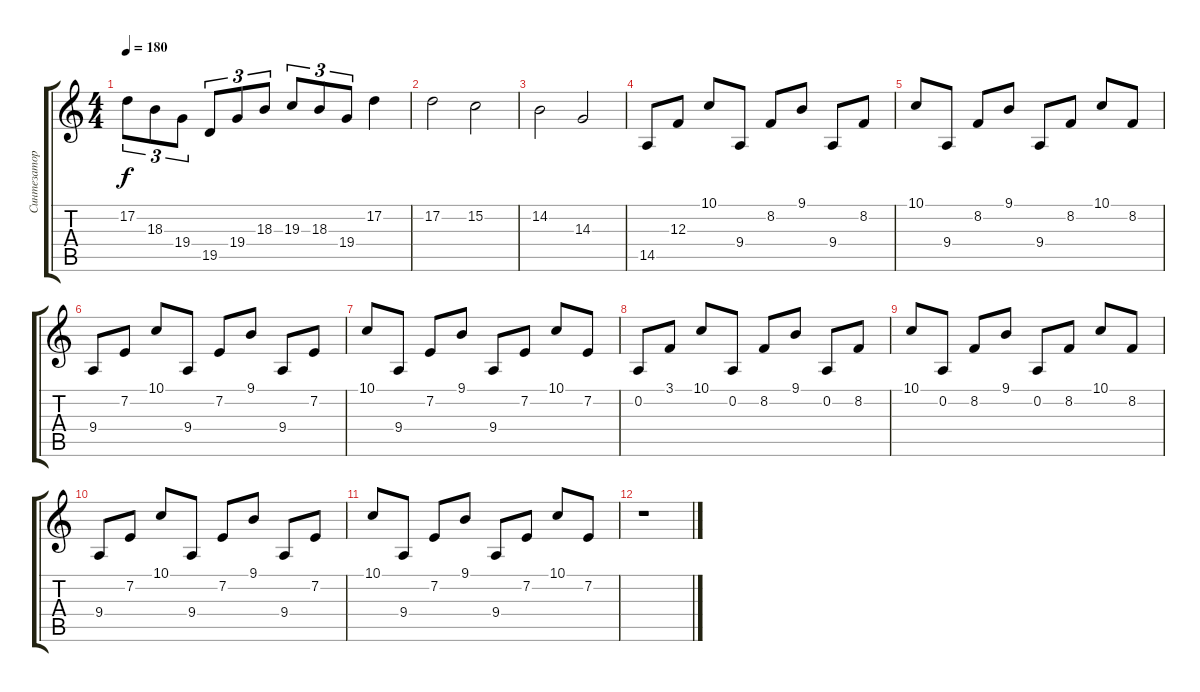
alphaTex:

\track ("Синтезатор" "Синтезатор") {instrument choiraahs}
\staff {score tabs}
\tuning (D4 A3 F3 C3 G2 D2) {hide}
\ts (4 4)
\tempo 180
\clef g2
\ks c
17.2.8{tu (3 2) dy f} 18.3.8{tu (3 2)} 19.4.8{tu (3 2)} 19.5.8{tu (3 2)} 19.4.8{tu (3 2)} 18.3.8{tu (3 2)} 19.3.8{tu (3 2)} 18.3.8{tu (3 2)} 19.4.8{tu (3 2)} 17.2.4 |
17.2.2 15.2.2 |
14.2.2 14.3.2 |
14.5.8 12.3.8 10.1.8 9.4.8 8.2.8 9.1.8 9.4.8 8.2.8 |
10.1.8 9.4.8 8.2.8 9.1.8 9.4.8 8.2.8 10.1.8 8.2.8 |
9.4.8 7.2.8 10.1.8 9.4.8 7.2.8 9.1.8 9.4.8 7.2.8 |
10.1.8 9.4.8 7.2.8 9.1.8 9.4.8 7.2.8 10.1.8 7.2.8 |
0.2.8 3.1.8 10.1.8 0.2.8 8.2.8 9.1.8 0.2.8 8.2.8 |
10.1.8 0.2.8 8.2.8 9.1.8 0.2.8 8.2.8 10.1.8 8.2.8 |
9.4.8 7.2.8 10.1.8 9.4.8 7.2.8 9.1.8 9.4.8 7.2.8 |
10.1.8 9.4.8 7.2.8 9.1.8 9.4.8 7.2.8 10.1.8 7.2.8 |
r.1
